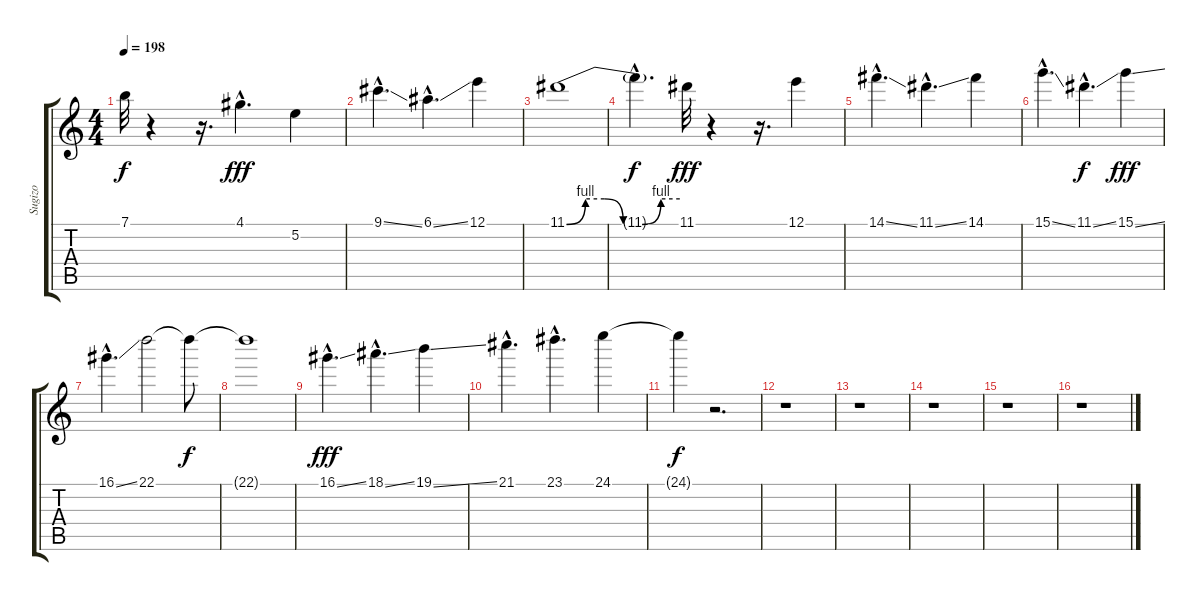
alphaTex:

\track ("Sugizo" "Sugizo") {instrument distortionguitar}
\staff {score tabs}
\tuning (E4 B3 G3 D3 A2 E2) {hide}
\ts (4 4)
\tempo 198
\clef g2
\ks c
7.1.32{dy f} r.4 r.16{d} 4.1{hac}.4{d dy fff} 5.2.4 |
9.1{ss hac}.4{d} 6.1{ss hac}.4{d} 12.1.4 |
11.1{be (custom 0 0 10 4 20 4 30 0 40 0 50 4 60 4)}.1 |
11.1{hac t}.4{d dy f} 11.1.32{dy fff} r.4 r.16{d} 12.1.4 |
14.1{ss hac}.4{d} 11.1{ss hac}.4{d} 14.1.4 |
15.1{ss hac}.4{d} 11.1{ss hac}.4{d dy f} 15.1{ss}.4{dy fff} |
16.1{ss hac}.4{d} 22.1.2 22.1{t}.8{dy f} |
22.1{t}.1 |
16.1{ss hac}.4{d dy fff} 18.1{ss hac}.4{d} 19.1{ss}.4 |
21.1{hac}.4{d} 23.1{hac}.4{d} 24.1.4 |
24.1{t}.4{dy f} r.2{d} |
r.1 |
r.1 |
r.1 |
r.1 |
r.1
